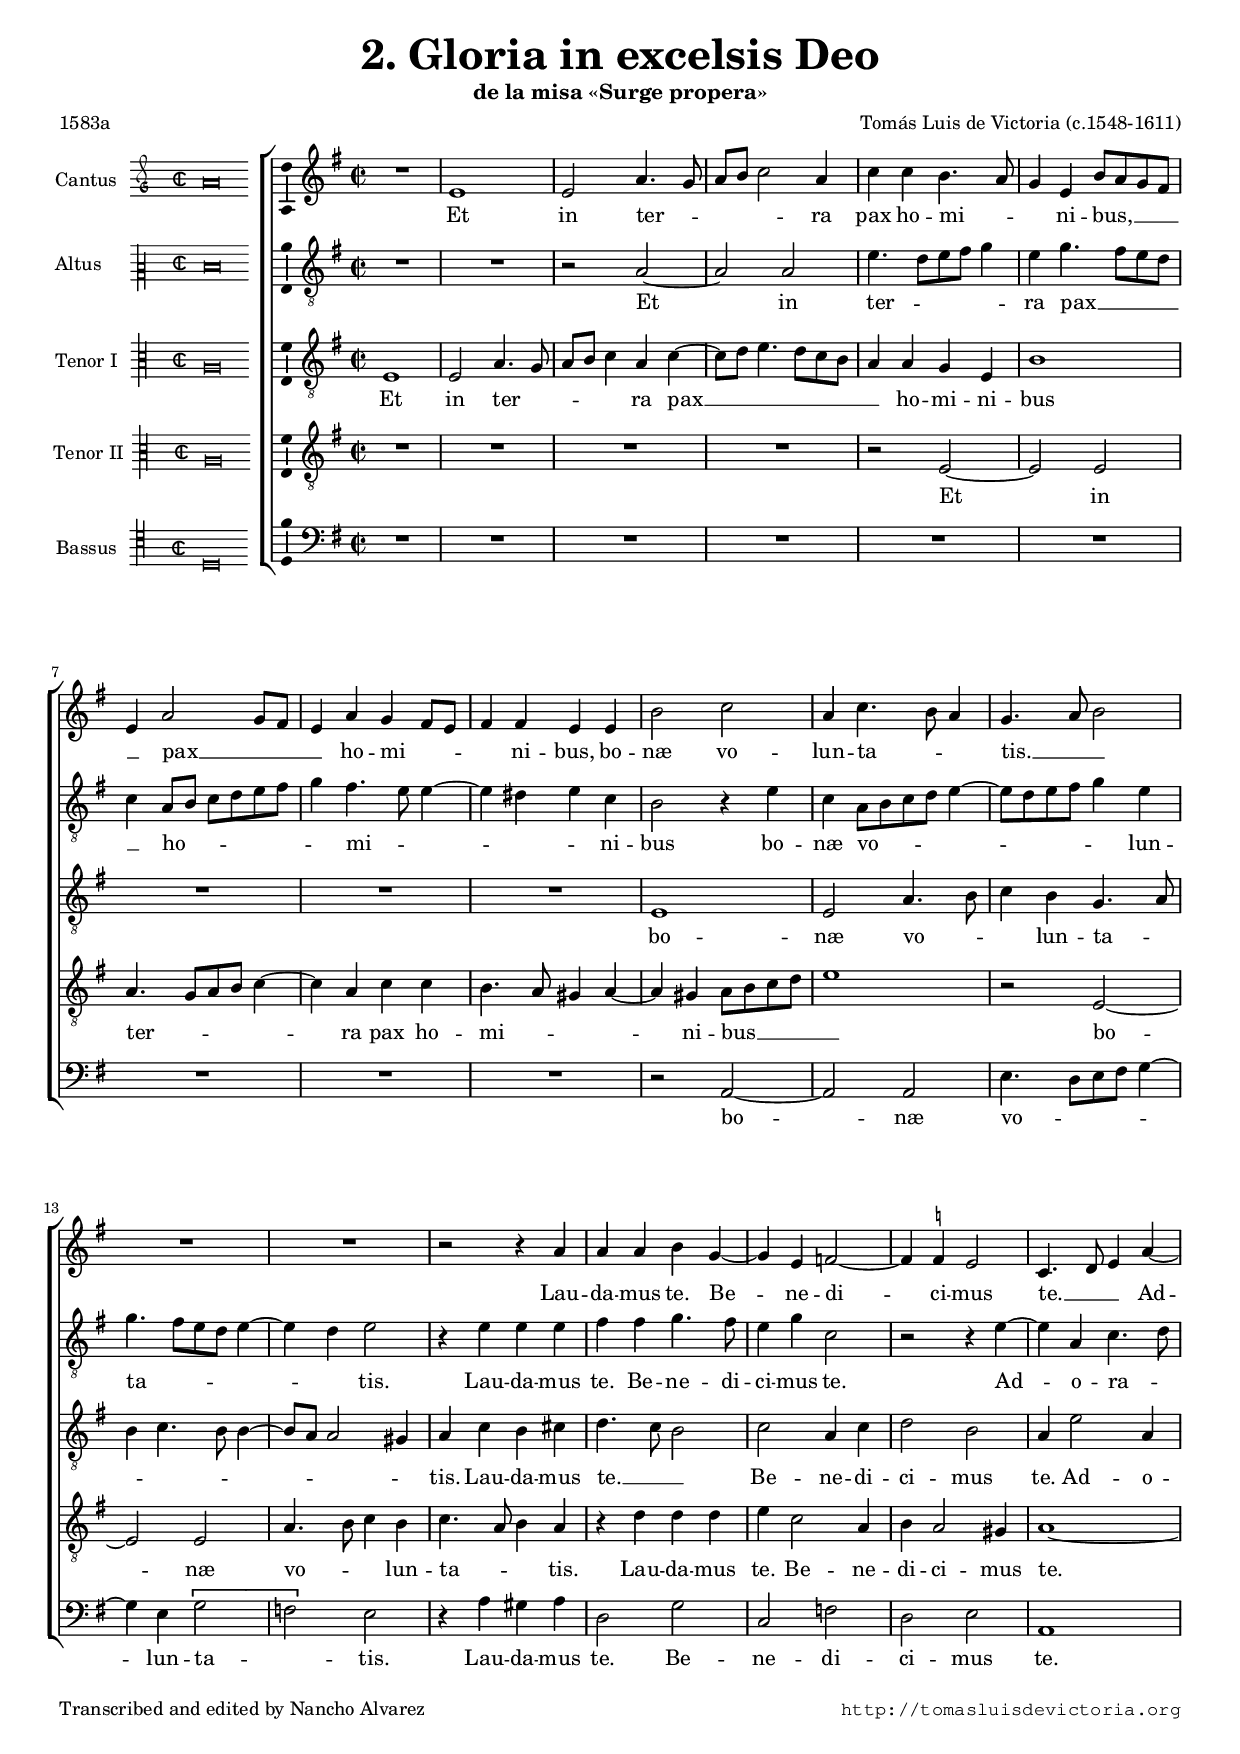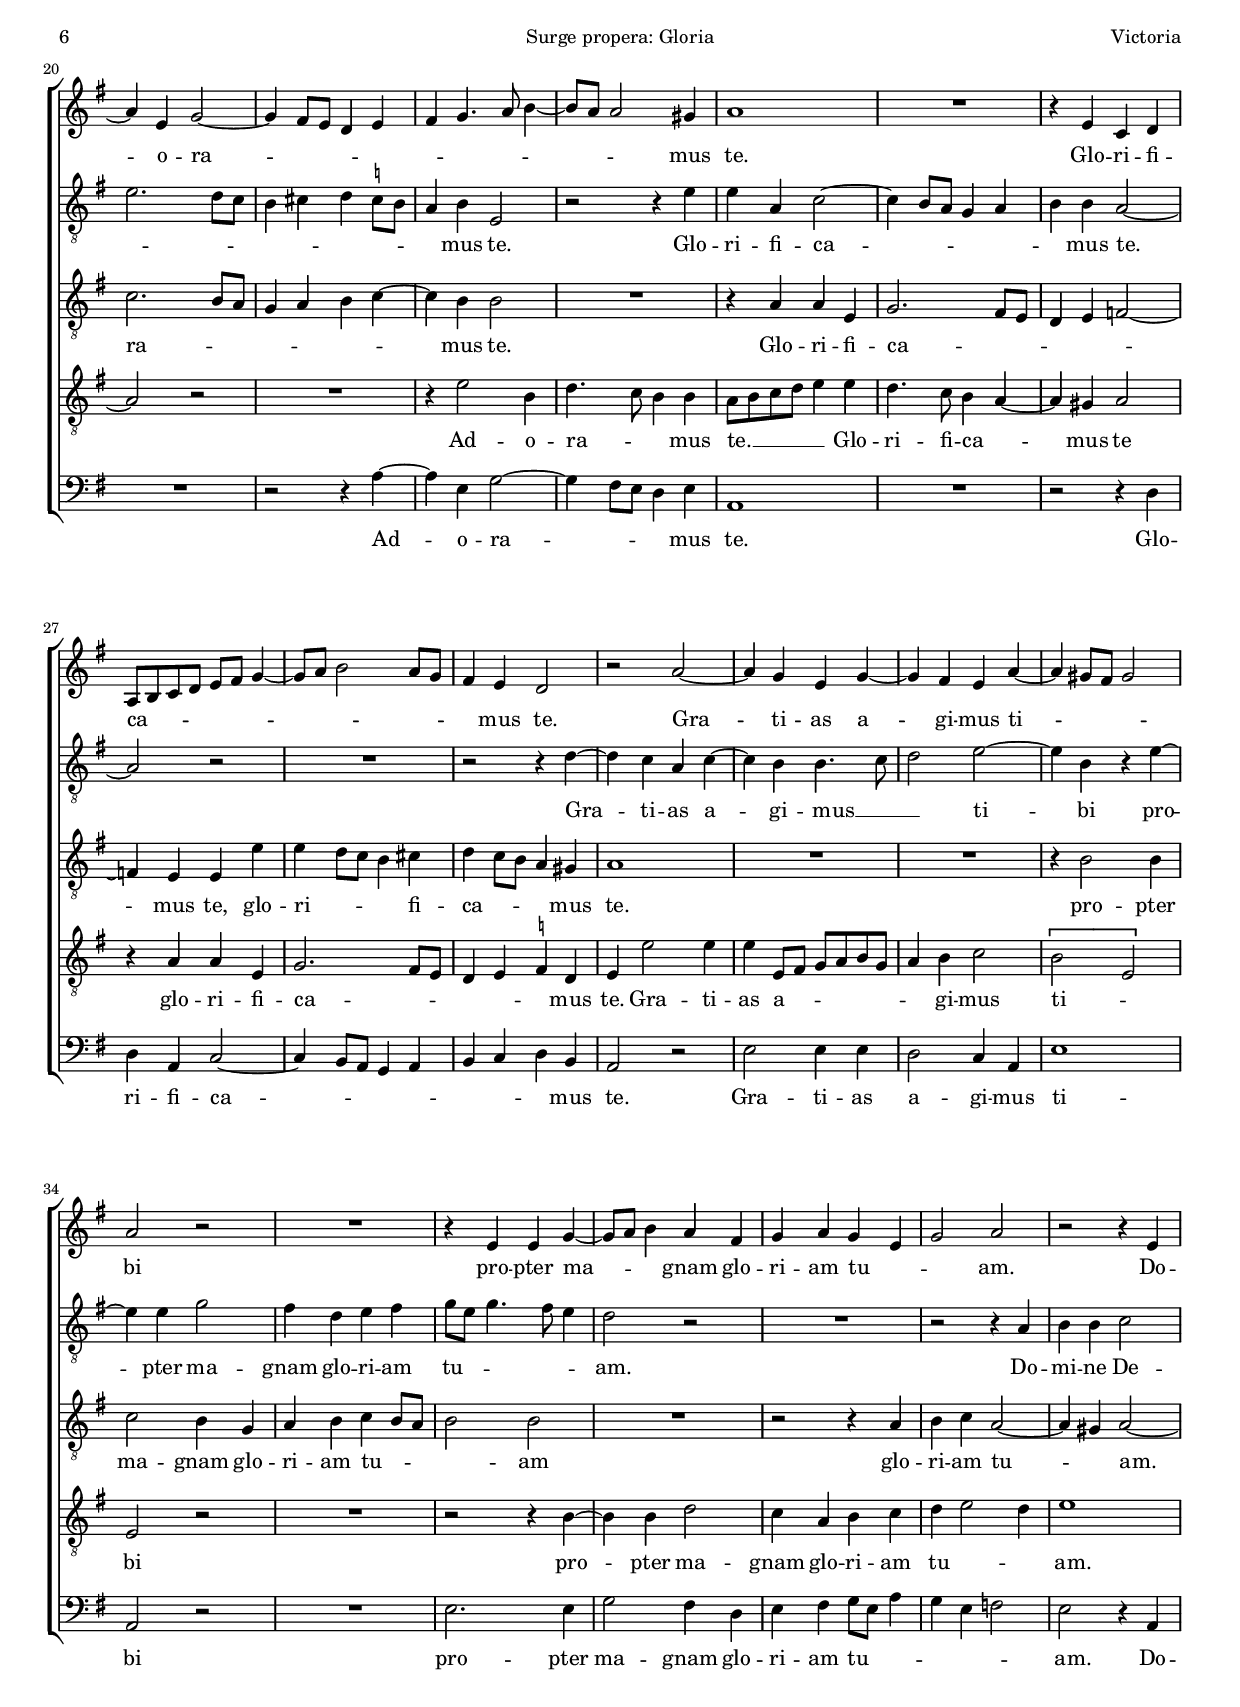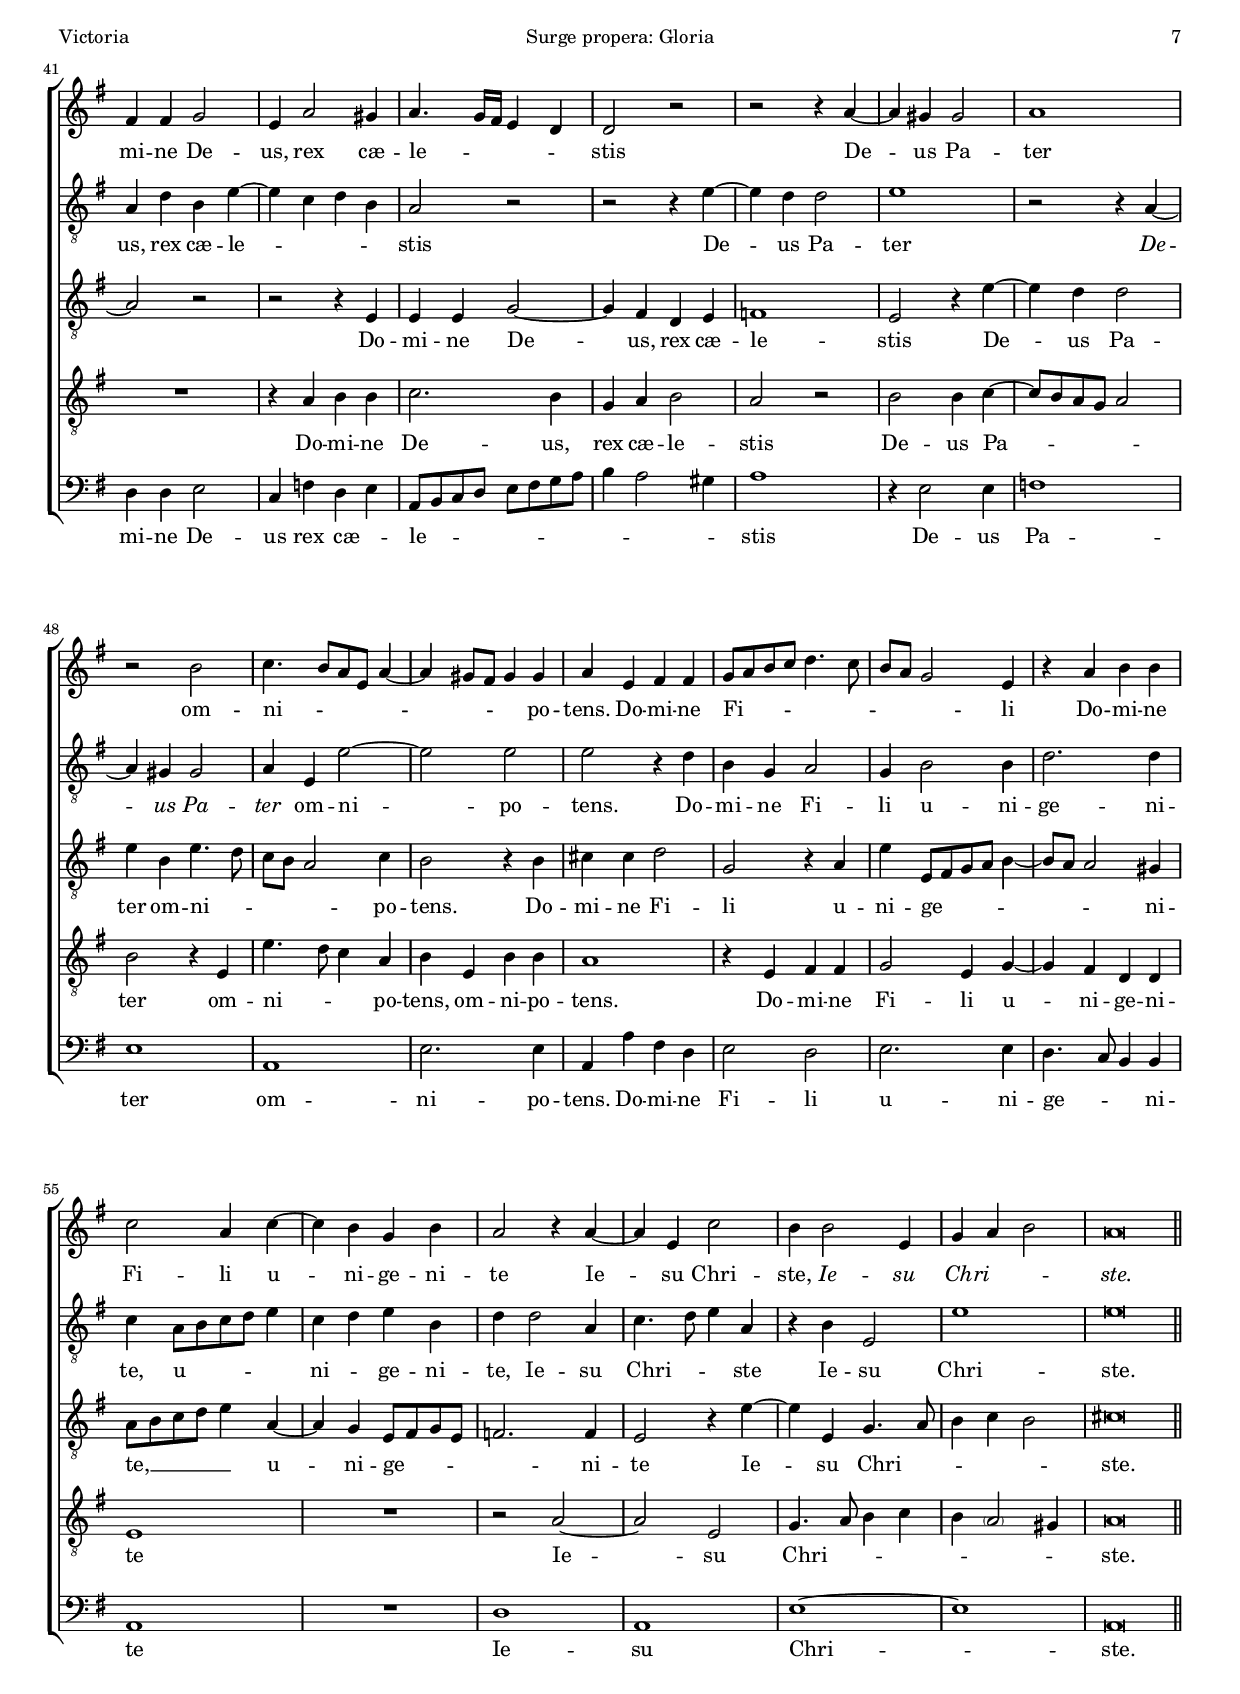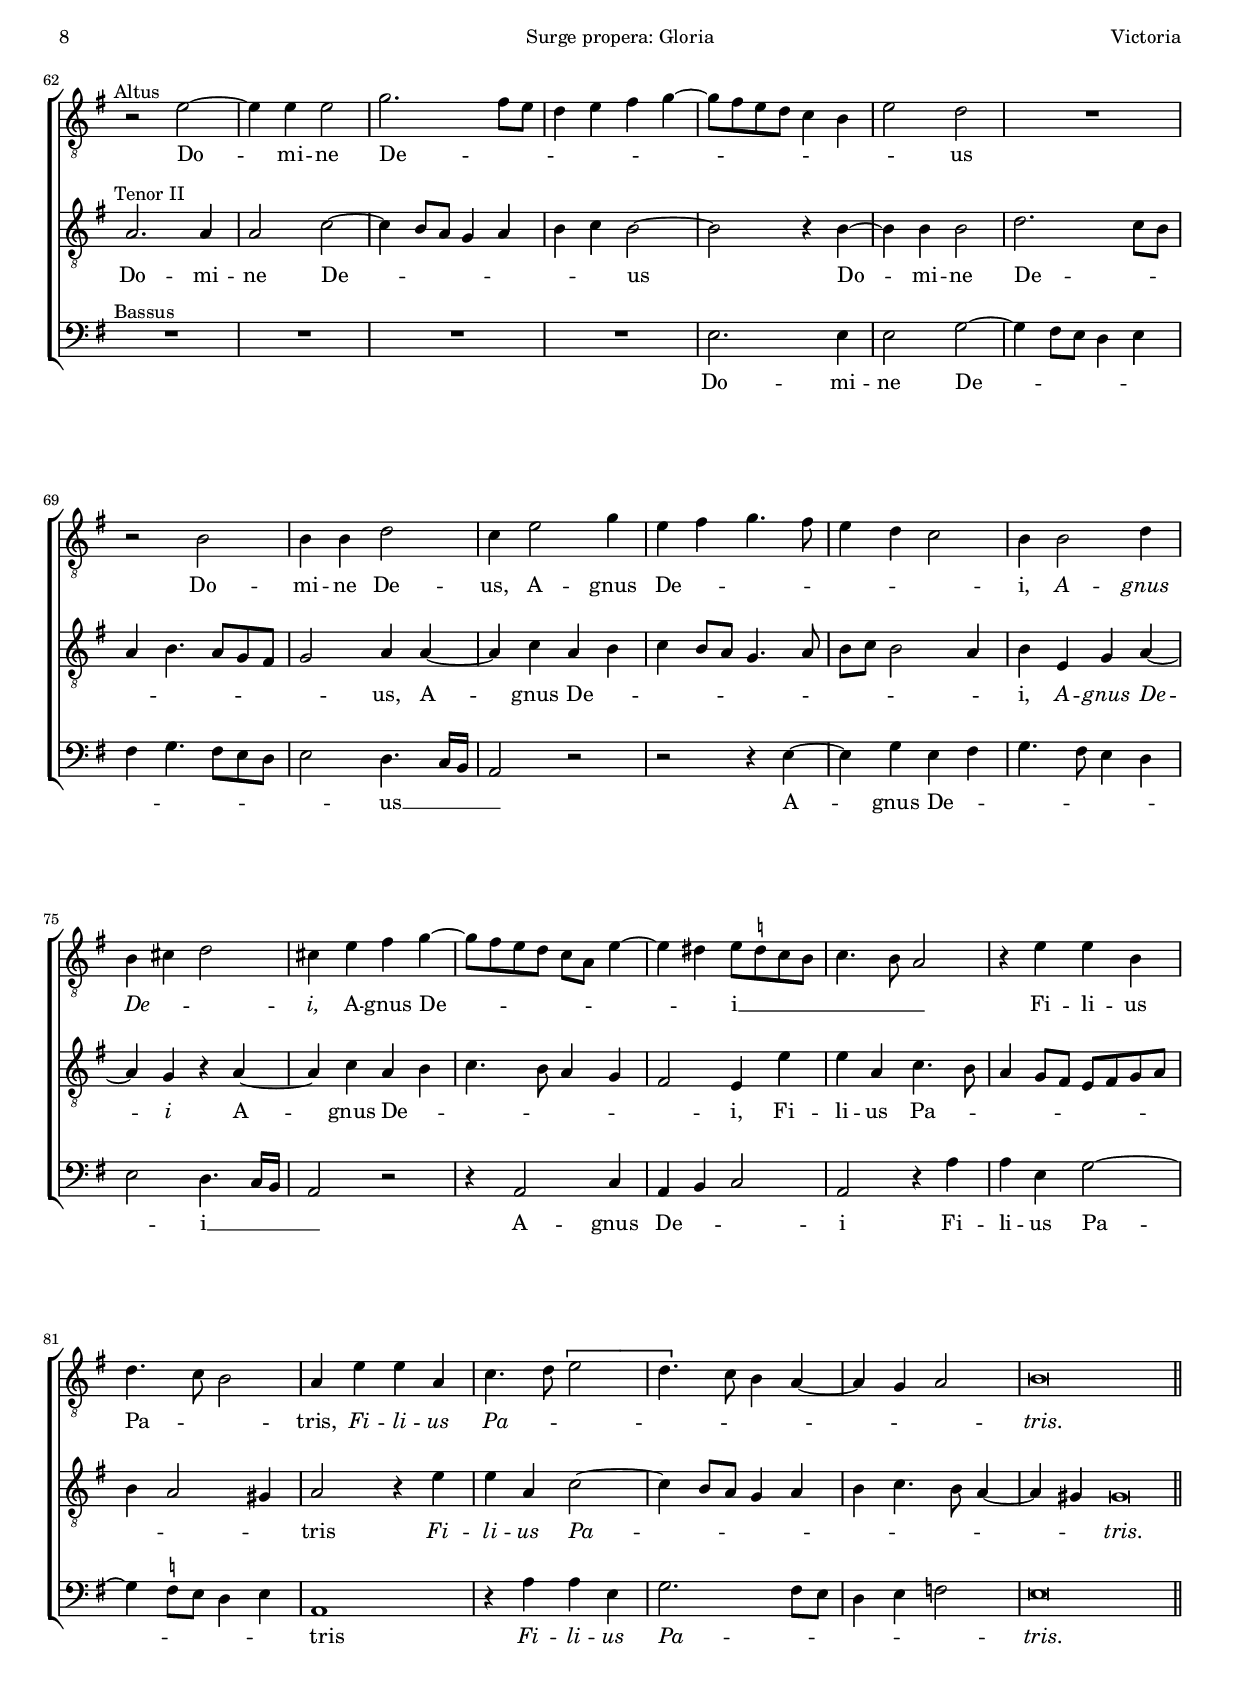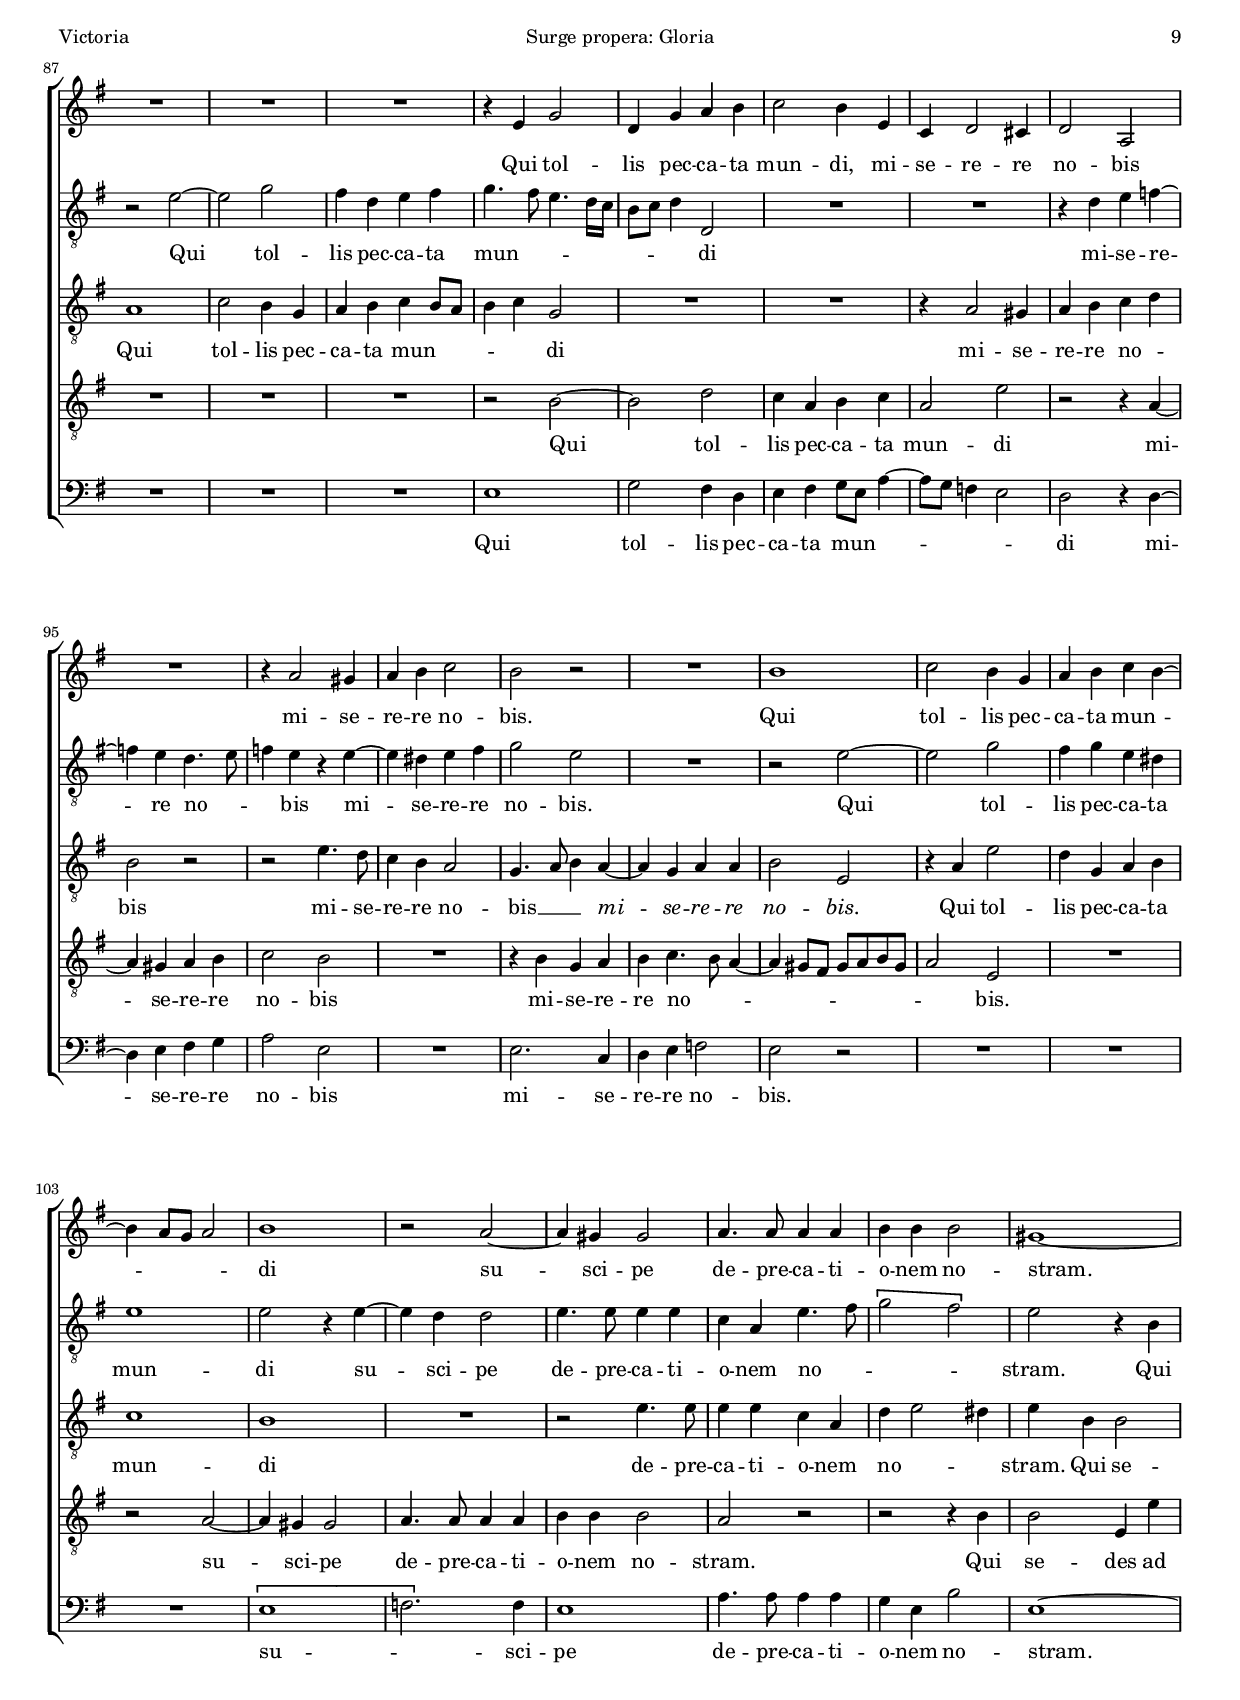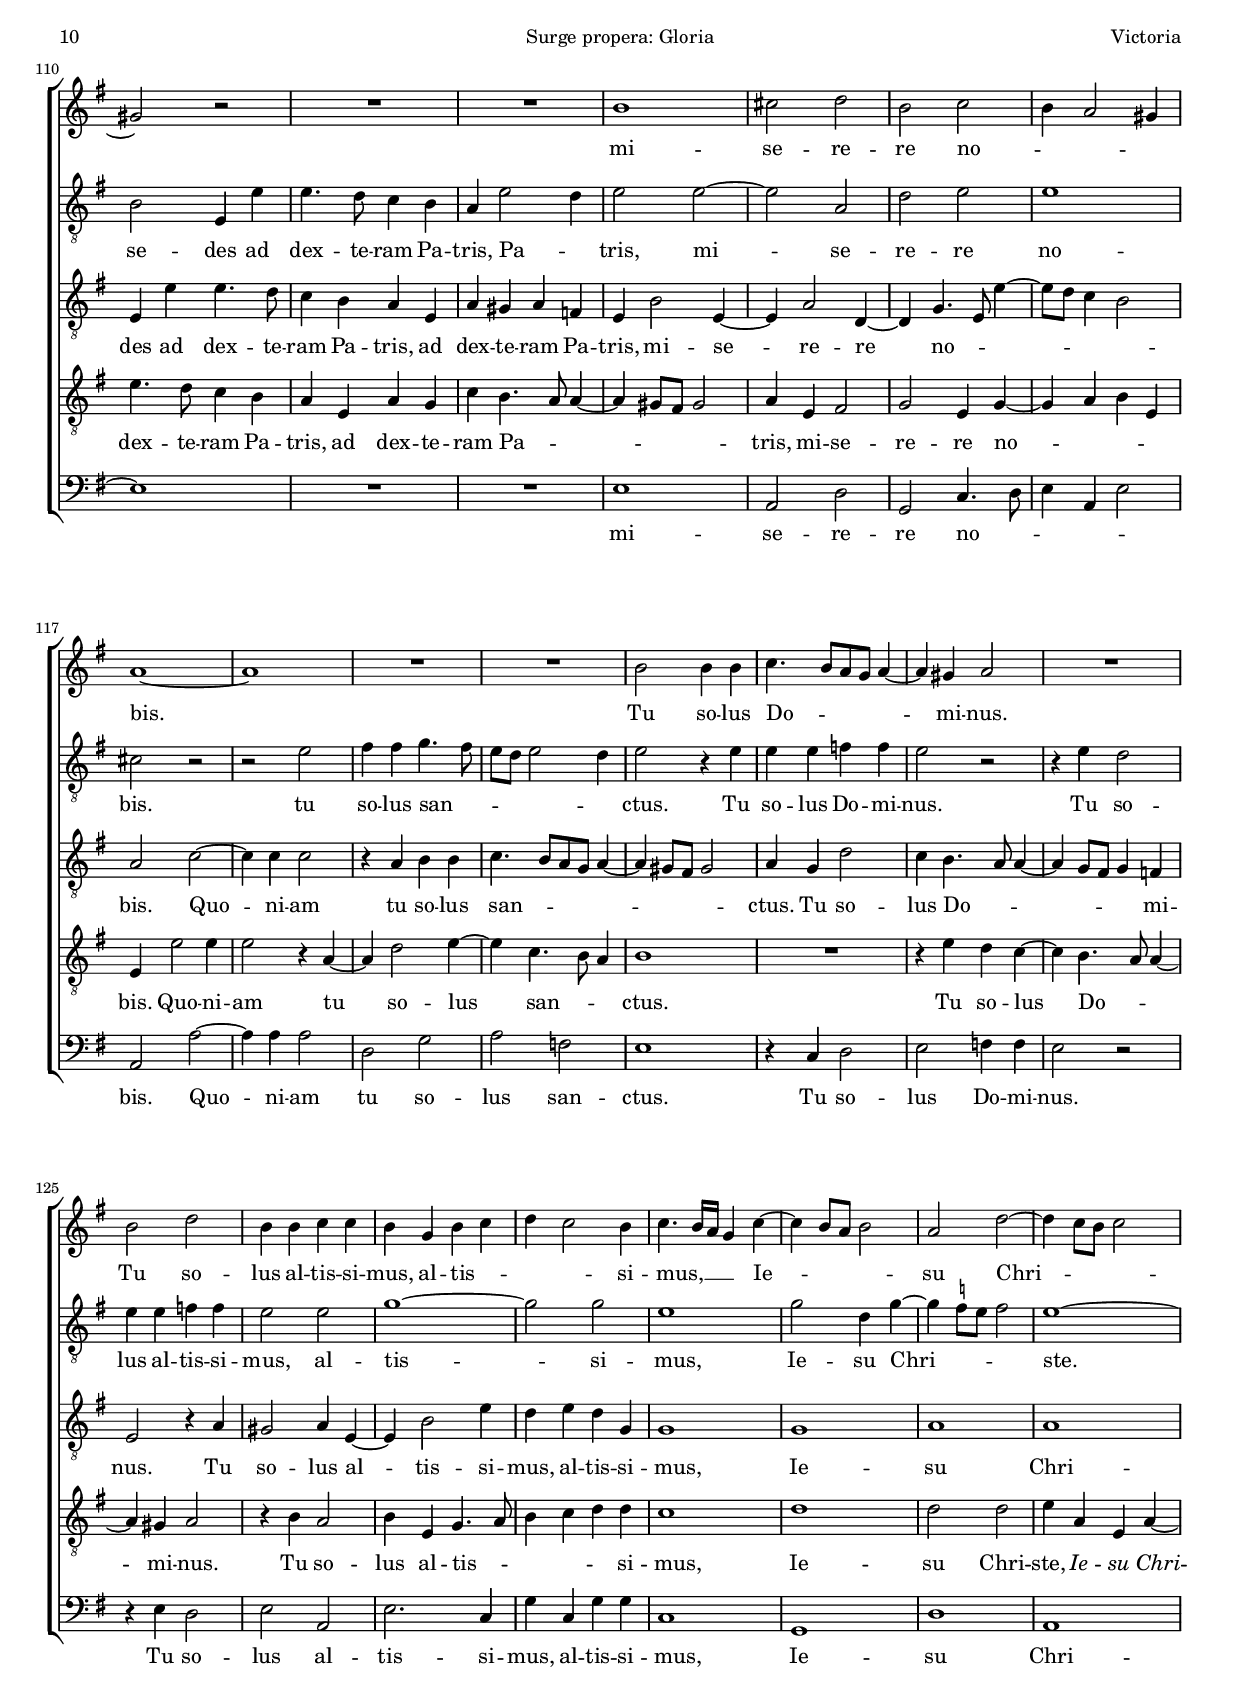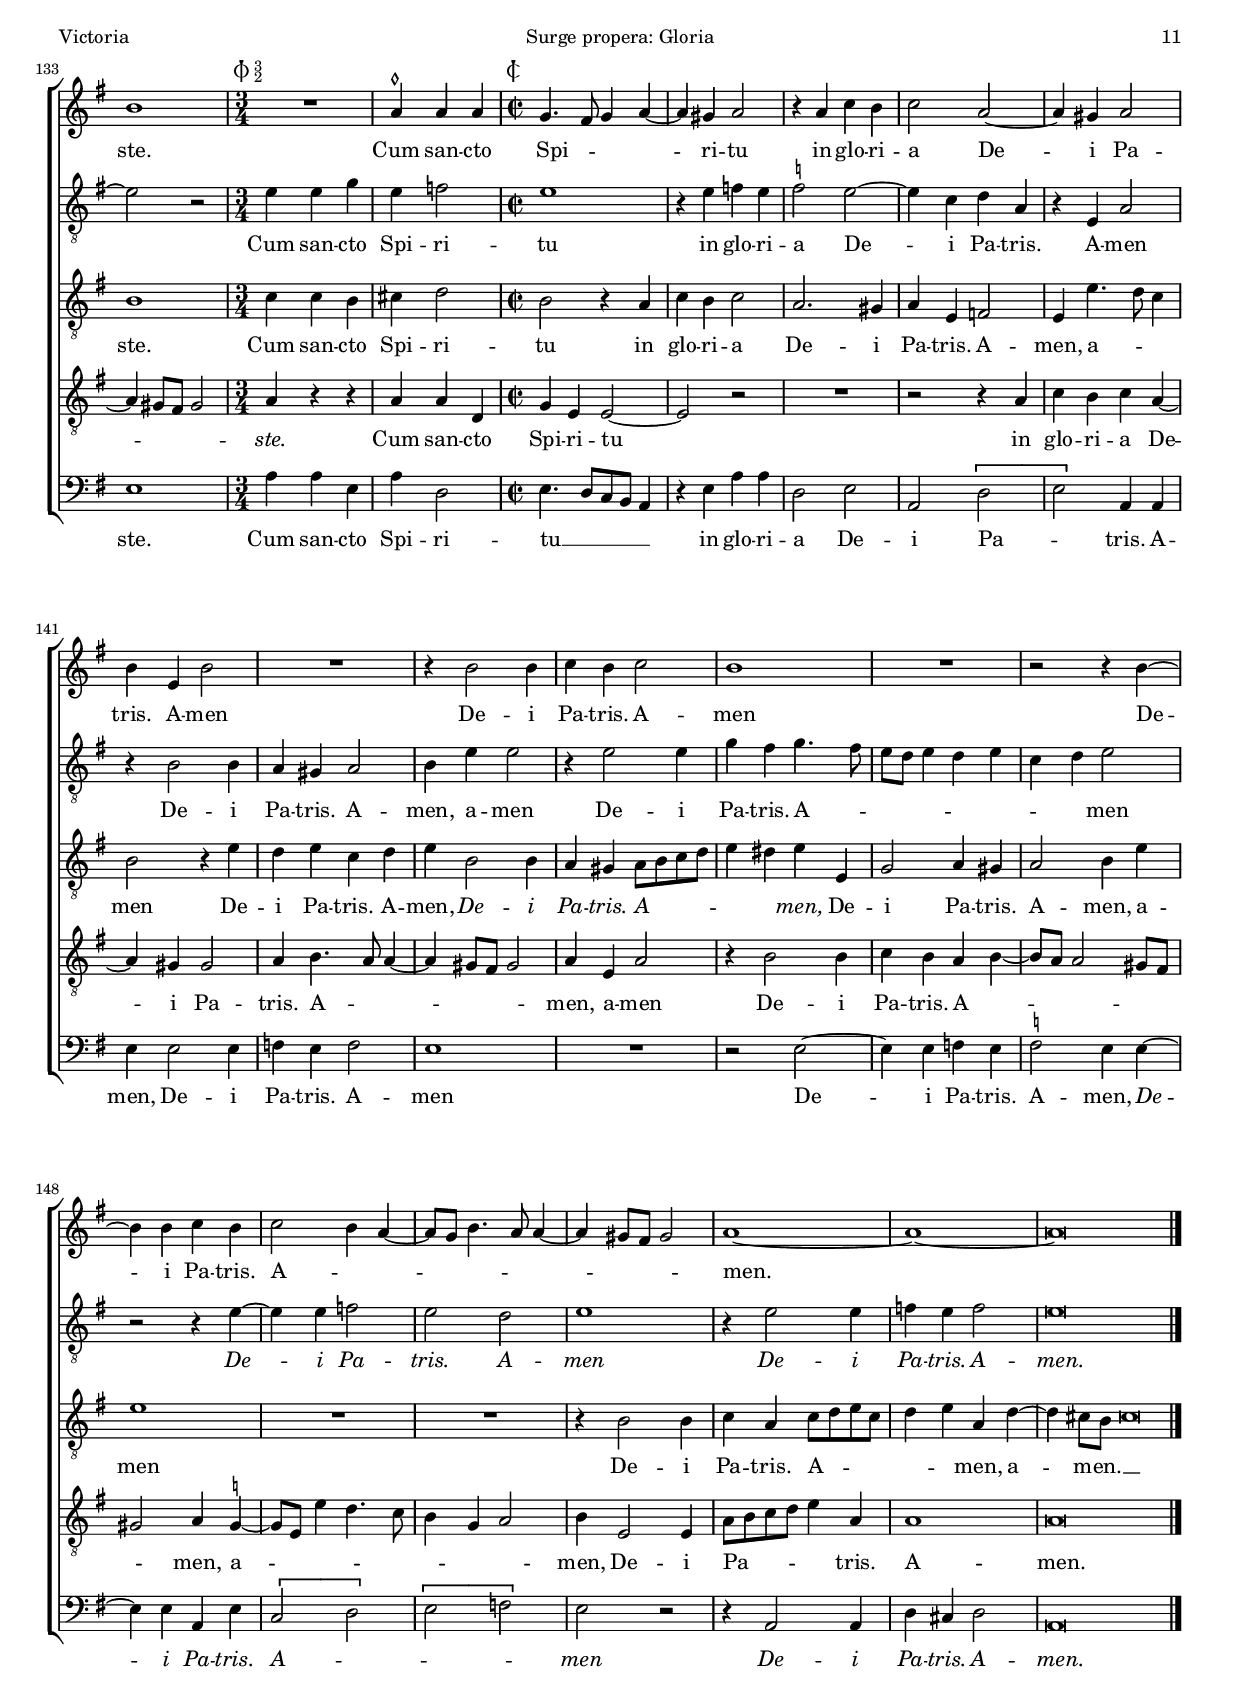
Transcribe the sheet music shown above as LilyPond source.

\version "2.24.0"

#(set-default-paper-size "a4")
#(set-global-staff-size 16.4)
#(ly:set-option 'point-and-click #f)
%mobile -s14.8 -i3.2

italicas=\override LyricText.font-shape = #'italic
rectas=\override LyricText.font-shape = #'upright
ss=\once \set suggestAccidentals = ##t
incipitwidth = 20
mt=#(define-music-function (offset) (number?) ; move lyric text
      #{ \once \override LyricText.X-offset = -$offset #})

mtempo={\tempo 4 = 100}
mtempob={\tempo 4 = 50}
mtempoc={\tempo 4 = 150}

htitle="Surge propera: Gloria"
hcomposer="Victoria"

\header {
	title=\markup{\fontsize #3 "2. Gloria in excelsis Deo"}
	subtitle="de la misa «Surge propera»"
	%subsubtitle=" "
	composer="Tomás Luis de Victoria (c.1548-1611)"
        pdfauthor=\composer
	%opus="(-)"
	poet=\markup{"1583a"}
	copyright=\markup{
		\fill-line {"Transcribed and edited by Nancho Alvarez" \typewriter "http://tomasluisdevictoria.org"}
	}
%	tagline=""
}


global={\key g \major \time 2/2 \skip 1*61 \bar "||" \break
			\skip 1*25 \bar "||" \break
			\skip 1*47
			\mtempoc
			\time 3/4 \skip 4*6
			\mtempo
			\time 2/2 \skip 1*19
			\bar "|."
}

cantus=\relative c' {
	R1*4/4
	e1
	e2 a4. g8
	a b c2 a4
%5
	c c b4. a8
	g4 e b'8 a g fis
	e4 a2 g8 fis
	e4 a g fis8 e
	fis4 fis e e
%10
	b'2 c
	a4 c4. b8 a4
	g4. a8 b2
	R1*4/4
	R1*4/4
%15
	r2 r4 a
	a a b g ~
	g e f2 ~
	f4 \ss f e2
	c4. d8 e4 a ~
%20
	a e g2 ~
	g4 fis8 e d4 e
	fis g4. a8 b4 ~
	b8 a a2 gis4
	a1
%25
	R1*4/4
	r4 e c d
	a8 b c d e fis g4 ~
	g8 a b2 a8 g
	fis4 e d2
%30
	r a' ~
	a4 g e g ~
	g fis e a ~
	a gis8 fis gis2
	a r
%35
	R1*4/4
	r4 e e g ~
	g8 a b4 a fis
	g a g e
	g2 a
%40
	r r4 e
	fis fis g2
	e4 a2 gis4
	a4. g16 fis e4 d
	d2 r
%45
	r r4 a' ~
	a gis gis2
	a1
	r2 b
	c4.  b8[ a e] a4 ~
%50
	a gis8 fis gis4 gis % repite el sostenido
	a e fis fis
	g8 a b c d4. c8
	b a g2 e4
	r a b b
%55
	c2 a4 c ~
	c b g b
	a2 r4 a ~
	a e c'2
	b4 b2 e,4
%60
	g a b2
	a\breve*1/2
	R1*4/4
	R1*4/4
	R1*4/4
%65
	R1*4/4
	R1*4/4
	R1*4/4
	R1*4/4
	R1*4/4
%70
	R1*4/4
	R1*4/4
	R1*4/4
	R1*4/4
	R1*4/4
%75
	R1*4/4
	R1*4/4
	R1*4/4
	R1*4/4
	R1*4/4
%80
	R1*4/4
	R1*4/4
	R1*4/4
	R1*4/4
	R1*4/4
%85
	R1*4/4
	R1*4/4
	R1*4/4
	R1*4/4
	R1*4/4
%90
	r4 e g2
	d4 g a b
	c2 b4 e,
	c d2 cis4
	d2 a
%95
	R1*4/4
	r4 a'2 gis4
	a b c2
	b r
	R1*4/4
%100
	b1
	c2 b4 g
	a b c b ~
	b a8 g a2
	b1
%105
	r2 a ~
	a4 gis gis2
	a4. a8 a4 a
	b b b2
	gis1 ~
%110
	gis2 r
	R1*4/4
	R1*4/4
	b1
	cis2 d
%115
	b c
	b4 a2 gis4
	a1 ~
	a
	R1*4/4
%120
	R1*4/4
	b2 b4 b
	c4.  b8[ a g] a4 ~
	a gis a2
	R1*4/4
%125
	b2 d
	b4 b c c
	b g b c
	d c2 b4
	c4. b16 a g4 c ~
%130
	c b8 a b2
	a d ~
	d4 c8 b c2
	b1
	\once \override TextScript.X-offset = #-3.7
        \once \override TextScript.padding = #1
        s4*0^\markup{\musicglyph "timesig.mensural34" \smaller \smaller \column { 3 \raise #1 2} }
        R1*3/4
	s4*0^\markup{\fontsize #4 \musicglyph "noteheads.s1mensural"}
	a4 a a
%135
	\once \override TextScript.X-offset = #-3.8
        \once \override TextScript.padding = #1
        s4*0^\markup{\raise #.5 \musicglyph "timesig.mensural22"}
        g4. fis8 g4 a ~
	a gis a2
	r4 a c b
	c2 a ~
	a4 gis a2
%140
	b4 e, b'2
	R1*4/4
	r4 b2 b4
	c b c2
	b1
%145
	R1*4/4
	r2 r4 b ~
	b b c b
	c2 b4 a ~
	a8 g b4. a8 a4 ~
%150
	a gis8 fis gis2 % repite el sostenido
	a1 ~
	a ~
	a\breve*1/2
}

altus=\relative c' {
	R1*4/4
	R1*4/4
	r2 a ~
	a a
%5
	e'4.  d8[ e fis] g4
	e g4. fis8 e d
	c4 a8 b c d e fis
	g4 fis4. e8 e4 ~
	e dis e c
%10
	b2 r4 e
	c  a8[ b c d] e4 ~
	e8 d e fis g4 e
	g4.  fis8[ e d] e4 ~
	e d e2
%15
	r4 e e e
	fis fis g4. fis8
	e4 g c,2
	r r4 e ~
	e a, c4. d8
%20
	e2. d8 c
	b4 cis d \ss c8 b
	a4 b e,2
	r r4 e'
	e a, c2 ~
%25
	c4 b8 a g4 a
	b b a2 ~
	a r
	R1*4/4
	r2 r4 d ~
%30
	d c a c ~
	c b b4. c8
	d2 e ~
	e4 b r e ~
	e e g2
%35
	fis4 d e fis
	g8 e g4. fis8 e4
	d2 r
	R1*4/4
	r2 r4 a
%40
	b b c2
	a4 d b e ~
	e c d b
	a2 r
	r r4 e' ~
%45
	e d d2
	e1
	r2 r4 a, ~
	a gis gis2
	a4 e e'2 ~
%50
	e e
	e r4 d
	b g a2
	g4 b2 b4
	d2. d4
%55
	c  a8[ b c d] e4
	c d e b
	d d2 a4
	c4. d8 e4 a,
	r b e,2
%60
	e'1
	e\breve*1/2
	\once \override Score.TextScript.X-offset = #-1.5
	s4*0^\markup{"Altus"}
	r2 e ~
	e4 e e2
	g2. fis8 e
%65
	d4 e fis g ~
	g8 fis e d c4 b
	e2 d
	R1*4/4
	r2 b
%70
	b4 b d2
	c4 e2 g4
	e fis g4. fis8
	e4 d c2
	b4 b2 d4
%75
	b cis d2
	cis4 e fis g ~
	g8 fis e d c a e'4 ~
	e dis e8 \ss d c b
	c4. b8 a2
%80
	r4 e' e b
	d4. c8 b2
	a4 e' e a,
	c4. d8 \[e2
	d4.\] c8 b4 a ~
%85
	a g a2
	b\breve*1/2
	r2 e ~
	e g
	fis4 d e fis
%90
	g4. fis8 e4. d16 c
	b8 c d4 d,2
	R1*4/4
	R1*4/4
	r4 d' e f ~
%95
	f e d4. e8
	f4 e r e ~
	e dis e fis
	g2 e
	R1*4/4
%100
	r2 e ~
	e g
	fis4 g e dis
	e1
	e2 r4 e ~
%105
	e d d2
	e4. e8 e4 e
	c a e'4. fis8
	\[g2 fis\]
	e r4 b
%110
	b2 e,4 e'
	e4. d8 c4 b
	a e'2 d4
	e2 e ~
	e a,
%115
	d e
	e1
	cis2 r
	r e
	fis4 fis g4. fis8
%120
	e d e2 d4
	e2 r4 e
	e e f f
	e2 r
	r4 e d2
%125
	e4 e f f
	e2 e
	g1 ~
	g2 g
	e1
%130
	g2 d4 g ~
	g \ss f8 e f2
	e1 ~
	e2 r
	e4 e g e f2
%135
	e1
	r4 e f e
	\ss f2 e ~
	e4 c d a
	r e a2
%140
	r4 b2 b4
	a gis a2
	b4 e e2
	r4 e2 e4
	g fis g4. fis8
%145
	e d e4 d e
	c d e2
	r r4 e ~
	e e f2
	e d
%150
	e1
	r4 e2 e4
	f e f2
	e\breve*1/2
}

tenor=\relative c {
	e1
	e2 a4. g8
	a b c4 a c ~
	c8 d e4. d8 c b
%5
	a4 a g e
	b'1
	R1*4/4
	R1*4/4
	R1*4/4
%10
	e,1
	e2 a4. b8
	c4 b g4. a8
	b4 c4. b8 b4 ~
	b8 a a2 gis4
%15
	a c b cis
	d4. c8 b2
	c a4 c
	d2 b
	a4 e'2 a,4
%20
	c2. b8 a
	g4 a b c ~
	c b b2
	R1*4/4
	r4 a a e
%25
	g2. fis8 e
	d4 e f2 ~
	f4 e e e'
	e d8 c b4 cis
	d c8 b a4 gis
%30
	a1
	R1*4/4
	R1*4/4
	r4 b2 b4
	c2 b4 g
%35
	a b c b8 a
	b2 b
	R1*4/4
	r2 r4 a
	b c a2 ~
%40
	a4 gis a2 ~
	a r
	r r4 e
	e e g2 ~
	g4 fis d e
%45
	f1
	e2 r4 e' ~
	e d d2
	e4 b e4. d8
	c b a2 c4
%50
	b2 r4 b
	cis cis d2
	g, r4 a
	e'  e,8[ fis g a] b4 ~
	b8 a a2 gis4
%55
	a8 b c d e4 a, ~
	a g e8 fis g e
	f2. f4
	e2 r4 e' ~
	e e, g4. a8
%60
	b4 c b2
	cis\breve*1/2
	R1*4/4
	R1*4/4
	R1*4/4
%65
	R1*4/4
	R1*4/4
	R1*4/4
	R1*4/4
	R1*4/4
%70
	R1*4/4
	R1*4/4
	R1*4/4
	R1*4/4
	R1*4/4
%75
	R1*4/4
	R1*4/4
	R1*4/4
	R1*4/4
	R1*4/4
%80
	R1*4/4
	R1*4/4
	R1*4/4
	R1*4/4
	R1*4/4
%85
	R1*4/4
	R1*4/4
	a1
	c2 b4 g
	a b c b8 a
%90
	b4 c g2
	R1*4/4
	R1*4/4
	r4 a2 gis4
	a b c d
%95
	b2 r
	r e4. d8
	c4 b a2
	g4. a8 b4 a ~
	a g a a
%100
	b2 e,
	r4 a e'2
	d4 g, a b
	c1
	b
%105
	R1*4/4
	r2 e4. e8
	e4 e c a
	d e2 dis4
	e b b2
%110
	e,4 e' e4. d8
	c4 b a e
	a gis a f
	e b'2 e,4 ~
	e a2 d,4 ~
%115
	d g4. e8 e'4 ~
	e8 d c4 b2
	a c ~
	c4 c c2
	r4 a b b
%120
	c4.  b8[ a g] a4 ~
	a gis8 fis gis2 % repite sostenido
	a4 g d'2
	c4 b4. a8 a4 ~
	a g8 fis g4 f
%125
	e2 r4 a
	gis2 a4 e ~
	e b'2 e4
	d e d g,
	g1
%130
	g
	a
	a
	b
	c4 c b cis d2
%135
	b r4 a
	c b c2
	a2. gis4
	a e f2
	e4 e'4. d8 c4
%140
	b2 r4 e
	d e c d
	e b2 b4
	a gis a8 b c d
	e4 dis e e,
%145
	g2 a4 gis
	a2 b4 e
	e1
	R1*4/4
	R1*4/4
%150
	r4 b2 b4
	c a c8 d e c
	d4 e a, d ~
	d cis8 b \mtempob cis\breve*1/4 % repite el sostenido
}

tenordos=\relative c {
	R1*4/4
	R1*4/4
	R1*4/4
	R1*4/4
%5
	r2 e ~
	e e
	a4.  g8[ a b] c4 ~
	c a c c
	b4. a8 gis4 a ~
%10
	a gis a8 b c d
	e1
	r2 e, ~
	e e
	a4. b8 c4 b
%15
	c4. a8 b4 a
	r d d d
	e c2 a4
	b a2 gis4
	a1 ~
%20
	a2 r
	R1*4/4
	r4 e'2 b4
	d4. c8 b4 b
	a8 b c d e4 e
%25
	d4. c8 b4 a ~
	a gis a2
	r4 a a e
	g2. fis8 e
	d4 e \ss f d
%30
	e e'2 e4
	e e,8 fis g a b g
	a4 b c2
	\[b e,\]
	e r
%35
	R1*4/4
	r2 r4 b' ~
	b b d2
	c4 a b c
	d e2 d4
%40
	e1
	R1*4/4
	r4 a, b b
	c2. b4
	g a b2
%45
	a r
	b b4 c ~
	c8 b a g a2
	b r4 e,
	e'4. d8 c4 a
%50
	b e, b' b
	a1
	r4 e fis fis
	g2 e4 g ~
	g fis d d
%55
	e1
	R1*4/4
	r2 a ~
	a e
	g4. a8 b4 c
%60
	b \parenthesize a2 gis4 % pone b fis2 gis4 errata
	a\breve*1/2
	s4*0^\markup{"Tenor II"}
	a2. a4
	a2 c ~
	c4 b8 a g4 a
%65
	b c b2 ~
	b r4 b ~
	b b b2
	d2. c8 b
	a4 b4. a8 g fis
%70
	g2 a4 a ~
	a c a b
	c b8 a g4. a8
	b c b2 a4
	b e, g a ~
%75
	a g r a ~
	a c a b
	c4. b8 a4 g
	fis2 e4 e'
	e a, c4. b8
%80
	a4 g8 fis e fis g a
	b4 a2 gis4
	a2 r4 e'
	e a, c2 ~
	c4 b8 a g4 a
%85
	b c4. b8 a4 ~
	a gis \mtempob gis\breve*1/4 \mtempo
	R1*4/4
	R1*4/4
	R1*4/4
%90
	r2 b ~
	b d
	c4 a b c
	a2 e'
	r r4 a, ~
%95
	a gis a b
	c2 b
	R1*4/4
	r4 b g a
	b c4. b8 a4 ~
%100
	a gis8 fis gis a b gis
	a2 e
	R1*4/4
	r2 a ~
	a4 gis gis2
%105
	a4. a8 a4 a
	b b b2
	a r
	r r4 b
	b2 e,4 e'
%110
	e4. d8 c4 b
	a e a g
	c b4. a8 a4 ~
	a gis8 fis gis2 % repite sostenido
	a4 e fis2
%115
	g e4 g ~
	g a b e,
	e e'2 e4
	e2 r4 a, ~
	a d2 e4 ~
%120
	e c4. b8 a4
	b1
	R1*4/4
	r4 e d c ~
	c b4. a8 a4 ~
%125
	a gis a2
	r4 b a2
	b4 e, g4. a8
	b4 c d d
	c1
%130
	d
	d2 d
	e4 a, e a ~
	a gis8 fis gis2 % repite el sostenido
	a4 r r a a d,
%135
	g e e2 ~
	e r
	R1*4/4
	r2 r4 a
	c b c a ~
%140
	a gis gis2
	a4 b4. a8 a4 ~
	a gis8 fis gis2 % repite el sostenido
	a4 e a2
	r4 b2 b4
%145
	c b a b ~
	b8 a a2 gis8 fis
	gis2 a4 \ss g ~
	g8 e e'4 d4. c8
	b4 g a2
%150
	b4 e,2 e4
	a8 b c d e4 a,
	a1
	a\breve*1/2
}

bassus=\relative c {
	R1*4/4
	R1*4/4
	R1*4/4
	R1*4/4
%5
	R1*4/4
	R1*4/4
	R1*4/4
	R1*4/4
	R1*4/4
%10
	r2 a ~
	a a
	e'4.  d8[ e fis] g4 ~
	g e \[g2
	f\] e
%15
	r4 a gis a
	d,2 g
	c, f
	d e
	a,1
%20
	R1*4/4
	r2 r4 a' ~
	a e g2 ~
	g4 fis8 e d4 e
	a,1
%25
	R1*4/4
	r2 r4 d
	d a c2 ~
	c4 b8 a g4 a
	b c d b
%30
	a2 r
	e' e4 e
	d2 c4 a
	e'1
	a,2 r
%35
	R1*4/4
	e'2. e4
	g2 fis4 d
	e fis g8 e a4
	g e f2
%40
	e r4 a,
	d d e2
	c4 f d e
	a,8 b c d e fis g a
	b4 a2 gis4
%45
	a1
	r4 e2 e4
	f1
	e
	a,
%50
	e'2. e4
	a, a' fis d
	e2 d
	e2. e4
	d4. c8 b4 b
%55
	a1
	R1*4/4
	d1
	a
	e' ~
%60
	e
	a,\breve*1/2
	s4*0^\markup{"Bassus"}
	R1*4/4
	R1*4/4
	R1*4/4
%65
	R1*4/4
	e'2. e4
	e2 g ~
	g4 fis8 e d4 e
	fis g4. fis8 e d
%70
	e2 d4. c16 b
	a2 r
	r r4 e' ~
	e g e fis
	g4. fis8 e4 d
%75
	e2 d4. c16 b
	a2 r
	r4 a2 c4
	a b c2
	a r4 a'
%80
	a e g2 ~
	g4 \ss f8 e d4 e
	a,1
	r4 a' a e
	g2. fis8 e
%85
	d4 e f2
	e\breve*1/2
	R1*4/4
	R1*4/4
	R1*4/4
%90
	e1
	g2 fis4 d
	e fis g8 e a4 ~
	a8 g f4 e2
	d r4 d ~
%95
	d e fis g
	a2 e
	R1*4/4
	e2. c4
	d e f2
%100
	e r
	R1*4/4
	R1*4/4
	R1*4/4
	\[e1
%105
	f2.\] f4
	e1
	a4. a8 a4 a
	g e b'2
	e,1 ~
%110
	e
	R1*4/4
	R1*4/4
	e1
	a,2 d
%115
	g, c4. d8
	e4 a, e'2
	a, a' ~
	a4 a a2
	d, g
%120
	a f
	e1
	r4 c d2
	e f4 f
	e2 r
%125
	r4 e d2
	e a,
	e'2. c4
	g' c, g' g
	c,1
%130
	g
	d'
	a
	e'
	a4 a e a d,2
%135
	e4.  d8[ c b] a4
	r e' a a
	d,2 e
	a, \[d
	e\] a,4 a
%140
	e' e2 e4
	f e f2
	e1
	R1*4/4
	r2 e ~
%145
	e4 e f e
	\ss f2 e4 e ~
	e e a, e'
	\[c2 d\]
	\[e f\]
%150
	e r
	r4 a,2 a4
	d cis d2
	a\breve*1/2
}

textocantus=\lyricmode{
Et in ter -- _ _ _ _ ra pax ho -- mi -- _ _ ni -- \mt #.2 bus, __ _ _ _ _ 
pax __ _ _ _ ho -- \mt #.2 mi -- _ _ _ ni -- bus,
bo -- næ vo -- lun -- ta -- _ _ tis. __ _ _ 
Lau -- da -- mus te.
Be -- _ ne -- di -- _ ci -- mus te. __ _ _ 
\mt #.5 Ad -- _ o -- ra -- _ _ _ _ _ _ _ _ _ _ _ _ mus \mt #.3 te.
Glo -- ri -- fi -- ca -- _ _ _ _ _ _ _ _ _ _ _ _ mus \mt #.3 te.
Gra -- _ ti -- as a -- _ gi -- mus ti -- _ _ _ _ bi
pro -- pter ma -- _ _ _ gnam glo -- ri -- am tu -- _ _ am.
Do -- mi -- ne De -- us,
rex cæ -- le -- _ _ _ _ stis
De -- _ us Pa -- ter om -- ni -- _ _ _ _ _ _ _ _ po -- tens.
Do -- mi -- ne Fi -- _ _ _ _ _ _ _ _ li
Do -- mi -- ne Fi -- li u -- _ ni -- ge -- ni -- te 
Ie -- _ su Chri -- ste,
\italicas
Ie -- su \mt #.8 Chri -- _ _ \mt #.6 ste.
\rectas
Qui tol -- lis pec -- ca -- ta mun -- di,
mi -- se -- re -- re no -- bis
mi -- se -- re -- re no -- bis.
Qui tol -- lis pec -- ca -- ta \mt #1.5 mun -- _ _ _ _ _ di
su -- _ sci -- pe de -- pre -- ca -- ti -- o -- nem no -- stram. _
mi -- se -- re --  re no -- _ _ _ bis. _
Tu so -- lus Do -- _ _ _ _ _ mi -- nus.
Tu so -- lus al -- tis -- si -- mus,
al -- \mt #.2 tis -- _ _ _ si -- \mt #.3 mus, __ _ _ _ 
Ie -- _ _ _ _ su Chri -- _ _ _ _ ste.
Cum san -- cto \mt #.4 Spi -- _ _ _ _ ri -- tu
in glo -- ri -- a De -- _ i Pa -- tris.
A -- men
De -- i Pa -- tris. 
A -- men
De -- _ i Pa -- tris.
A -- _ _ _ _ _ _ _ _ _ _ _ men. _ _ 
}

textoaltus=\lyricmode{
Et _ in \mt #.2 ter -- _ _ _ _ ra pax __ _ _ _ _ ho -- _ _ _ _ _ _ mi -- _ _ _ _ _ ni -- bus
bo -- næ vo -- _ _ _ _ _ _ _ _ _ lun -- ta -- _ _ _ _ _ _ \mt #.7 tis.
Lau -- da -- mus te.
Be -- ne -- di -- ci -- mus \mt #.4 te.
Ad -- _ o -- ra -- _ _ _ _ _ _ _ _ _ _ mus \mt #.3 te.
Glo -- ri -- fi -- ca -- _ _ _ _ _ _ mus te. _
Gra -- _ ti -- as a -- _ gi -- \mt #.3 mus __ _ _ 
ti -- _ bi
\mt #1 pro -- _ pter ma -- gnam glo -- ri -- am \mt #.4 tu -- _ _ _ _ \mt #1 am.
Do -- mi -- ne De -- us,
rex cæ -- le -- _ _ _ _ stis
De -- _ us Pa -- ter
\italicas
\mt #.6 De -- _ us Pa -- ter % no pone nada, tampoco ij
\rectas
om -- ni -- _ po -- \mt #1.3 tens.
Do -- mi -- ne Fi -- li u -- ni -- ge -- ni -- te,
u -- _ _ _ _ \mt #.3 ni -- _ ge -- ni -- te,
Ie -- su \mt #.9 Chri -- _ _ ste
Ie -- su Chri -- \mt #.6 ste.
Do -- _ mi -- ne De -- _ _ _ _ _ _ _ _ _ _ _ _ _ us
Do -- mi -- ne De -- us,
A -- gnus \mt #.3 De -- _ _ _ _ _ _ i,
\italicas
A -- gnus \mt #.2 De -- _ _ i,
\rectas
A -- gnus De -- _ _ _ _ _ _ _ _ _ i __ _ _ _ _ _ _ 
Fi -- li -- us \mt #.2 Pa -- _ _ tris, 
\italicas
Fi -- li -- us \mt #.2 Pa -- _ _ _ _ _ _ _ _ _ \mt #.7 tris.
\rectas
Qui _ tol -- lis pec -- ca -- ta \mt #1.2 mun -- _ _ _ _ _ _ _ di
mi -- se -- re -- _ re no -- _ _ bis
mi -- _ se -- re -- re no -- bis.
Qui _ tol -- lis pec -- ca -- ta mun -- di
su -- _ sci -- pe de -- pre -- ca -- ti -- o -- nem no -- _ _ _ stram.
Qui se -- des ad dex -- te -- ram Pa -- tris,
Pa -- _ tris,
mi -- _ se -- re -- re no -- bis.
tu so -- lus san -- _ _ _ _ _ \mt #1.5 ctus.
Tu so -- lus Do -- mi -- nus.
Tu so -- lus al -- tis -- si -- mus,
al -- tis -- _ si -- \mt #.5 mus,
Ie -- su Chri -- _ _ _ _ ste. _
Cum san -- cto Spi -- ri -- tu
in glo -- ri -- a De -- _ i Pa -- tris.
A -- men
De -- i Pa -- tris.
A -- men,
a -- men
De -- i Pa -- tris. 
A -- _ _ _ _ _ _ _ _ men
\italicas
\mt #.5 De -- _ i Pa -- tris. 
A -- men
De -- i Pa -- tris. 
A -- \mt #1.2 men.
}

textotenor=\lyricmode{
Et in \mt #.2 ter -- _ _ _ _ ra \mt #.1 pax __ _ _ _ _ _ _ _ ho -- mi -- ni -- bus
bo -- næ vo -- _ _ lun -- ta -- _ _ _ _ _ _ _ _ _ tis.
Lau -- da -- mus te. __ _ _ 
Be -- ne -- di -- ci -- mus te.
Ad -- o -- ra -- _ _ _ _ _ _ _ mus \mt #.3 te.
Glo -- ri -- fi -- ca -- _ _ _ _ _ _ mus te,
glo -- ri -- _ _ _ fi -- \mt #.2 ca -- _ _ _ mus \mt #.3 te.
pro -- pter ma -- gnam glo -- ri -- am tu -- _ _ _ am
glo -- ri -- am tu -- _ _ am. _
Do -- mi -- ne De -- _ us,
rex cæ -- le -- stis
De -- _ us Pa -- ter om -- ni -- _ _ _ _ po -- \mt #1.2 tens.
Do -- mi -- ne Fi -- li 
u -- ni -- ge -- _ _ _ _ _ _ _ ni -- \mt #.2 te, __ _ _ _ _ 
u -- _ ni -- ge -- _ _ _ _ ni -- te
Ie -- _ su \mt #.8 Chri -- _ _ _ _ \mt #.6 ste.
Qui tol -- lis pec -- ca -- ta \mt #.9 mun -- _ _ _ _ di
mi -- se -- re -- re \mt #.2 no -- _ bis
mi -- se -- re -- re no -- \mt #.2 bis __ _ _ 
\italicas
mi -- _ se -- re -- re no -- bis.
\rectas
Qui tol -- lis pec -- ca -- ta mun -- di
de -- pre -- ca -- ti -- o -- nem \mt #.2 no -- _ _ stram.
Qui se -- des ad dex -- te -- ram Pa -- tris,
ad dex -- te -- ram Pa -- tris,
mi -- se -- _ re -- re _ \mt #.2 no -- _ _ _ _ _ _ bis.
Quo -- _ ni -- am
tu so -- lus \mt #.3 san -- _ _ _ _ _ _ _ _ ctus.
Tu so -- lus Do -- _ _ _ _ _ _ mi -- nus.
Tu so -- lus al -- _ tis -- si -- mus,
al -- tis -- si -- \mt #.5 mus,
Ie -- su Chri -- ste.
Cum san -- cto Spi -- ri -- tu in glo -- ri -- a De -- i Pa -- tris.
A -- men,
a -- _ _ men
De -- i Pa -- tris.
A -- men,
\italicas
De -- i Pa -- tris. 
A -- _ _ _ _ _ men,
\rectas
De -- i Pa -- tris.
A -- men,
a -- men
De -- i Pa -- tris.
A -- _ _ _ _ _ men,
a -- _ \mt #.6 men. __ _ _ 
}

textotenordos=\lyricmode{
Et _ in ter -- _ _ _ _ _ ra pax ho -- \mt #.2 mi -- _ _ _ _ ni -- bus __ _ _ _ _ 
bo -- _ næ vo -- _ _ lun -- ta -- _ _ \mt #.7 tis.
Lau -- da -- mus te.
Be -- ne -- di -- ci -- mus te. _
Ad -- o -- ra -- _ _ mus te. __ _ _ _ _ 
Glo -- ri -- fi -- ca -- _ _ mus te
glo -- ri -- fi -- ca -- _ _ _ _ _ mus te.
Gra -- ti -- as a -- _ _ _ _ _ _ gi -- mus ti -- _ bi
\mt #1 pro -- _ pter ma -- gnam glo -- ri -- am \mt #.3 tu -- _ _ \mt #.5 am.
Do -- mi -- ne De -- us,
rex cæ -- le -- stis
De -- us Pa -- _ _ _ _ _ ter
om -- ni -- _ _ po -- tens,
om -- ni -- po -- \mt #1.3 tens.
Do -- mi -- ne Fi -- li u -- _ ni -- ge -- ni -- te
Ie -- _ su \mt #.8 Chri -- _ _ _ _ _ _ \mt #.6 ste.
Do -- mi -- ne De -- _ _ _ _ _ _ _ us _
Do -- _ mi -- ne
De -- _ _ _ _ _ _ _ _ us,
A -- _ gnus \mt #.2 De -- _ _ _ _ _ _ _ _ _ _ i,
\italicas
A -- gnus De -- _ i
\rectas
A -- _ gnus \mt #.2 De -- _ _ _ _ _ _ i,
Fi -- li -- us \mt #.3 Pa -- _ _ _ _ _ _ _ _ _ _ _ \mt #1.2 tris
\italicas
Fi -- li -- us Pa -- _ _ _ _ _ _ _ _ _ _ _ \mt #.8 tris.
\rectas
Qui _ tol -- lis pec -- ca -- ta mun -- di
\mt #.5 mi -- _ se -- re -- re no -- bis
mi -- se -- re -- re no -- _ _ _ _ _ _ _ _ _ _ bis.
su -- _ sci -- pe de -- pre -- ca -- ti -- o -- nem no -- stram.
Qui se -- des ad dex -- te -- ram Pa -- tris,
ad dex -- te -- ram  Pa -- _ _ _ _ _ _ tris,
mi -- se -- re -- re no -- _ _ _ _ bis.
Quo -- ni -- am tu _ so -- lus _ \mt #.4 san -- _ _ \mt #1.5 ctus.
Tu so -- lus _ Do -- _ _ _ mi -- \mt #1 nus.
Tu  so -- lus al -- tis -- _ _ _ _ si -- \mt #.5 mus,
Ie -- su Chri -- ste,
\italicas
Ie -- su \mt #1 Chri -- _ _ _ _ ste.
\rectas
Cum san -- cto Spi -- ri -- tu _
in glo -- ri -- a \mt #.5 De -- _ i Pa -- tris.
A -- _ _ _ _ _ _ men,
a -- men
De -- i Pa -- tris.
A -- _ _ _ _ _ _ _ men,
a -- _ _ _ _ _ _ _ _ men,
De -- i Pa -- _ _ _ _ tris. 
A -- \mt #1.2 men.

}

textobassus=\lyricmode{
bo -- _ næ vo -- _ _ _ _ _ lun -- ta -- _ \mt #.7 tis.
Lau -- da -- mus te.
Be -- ne -- di -- ci -- mus te.
Ad -- _ o -- ra -- _ _ _ _ mus \mt #.3 te.
Glo -- ri -- fi -- ca -- _ _ _ _ _ _ _ _ mus \mt #.3 te.
Gra -- ti -- as a -- gi -- mus ti -- bi
pro -- pter ma -- gnam glo -- ri -- am \mt #.1 tu -- _ _ _ _ _ \mt #.5 am.
Do -- mi -- ne De -- us
rex \mt #.2 cæ -- _ le -- _ _ _ _ _ _ _ _ _ _ stis
De -- us Pa -- ter om -- ni -- po -- tens. 
Do -- mi -- ne Fi -- li u -- ni -- ge -- _ _ ni -- te
Ie -- su Chri -- _ \mt #.6 ste.
Do -- mi -- ne De -- _ _ _ _ _ _ _ _ _ _ _ \mt #.2 us __ _ _ _ 
A -- _ gnus \mt #.2 De -- _ _ _ _ _ _ i __ _ _ _ 
A -- gnus \mt #.3 De -- _ _ i
Fi -- li -- us Pa -- _ _ _ _ _ \mt #.2 tris
\italicas
Fi -- li -- us Pa -- _ _ _ _ _ \mt #.7 tris.
\rectas
Qui tol -- lis pec -- ca -- ta \mt #.6 mun -- _ _ _ _ _ _ di
\mt #.5 mi -- _ se -- re -- re no -- bis
mi -- se -- re -- re no -- bis.
su -- _ sci -- pe de -- pre -- ca -- ti -- o -- nem no -- stram. _
mi -- se -- re -- re \mt #.2 no -- _ _ _ _ bis.
Quo -- _ ni -- am tu so -- lus san -- \mt #1.5 ctus.
Tu so -- lus Do -- mi -- nus.
Tu so -- lus al -- tis -- si -- mus,
al -- tis -- si -- \mt #.5 mus,
Ie -- su Chri -- ste.
Cum san -- cto Spi -- ri -- tu __ _ _ _ _ 
in glo -- ri -- a De -- i Pa -- _ tris.
A -- men,
De -- i Pa -- tris.
A -- men
De -- _ i Pa -- tris.
A -- men,
\italicas
De -- _ i Pa -- tris. 
A -- _ _ _ men
De -- i Pa -- tris. 
A -- \mt #1.2 men.
}



incipitcantus=\markup{
	\score{
		{ 
		\set Staff.instrumentName="Cantus  "
		\override NoteHead.style = #'neomensural
		\override Staff.TimeSignature.style = #'neomensural
		\cadenzaOn 
		\clef "petrucci-g"
		\key c \major
		\time 2/2
                a'\breve
		} 

	\layout { line-width=\incipitwidth indent = 0 }
	}
}

incipitaltus=\markup{
	\score{
		{ 
		\set Staff.instrumentName="Altus     "
		\override NoteHead.style = #'neomensural 
		\override Staff.TimeSignature.style = #'neomensural
		\cadenzaOn 
		\clef "petrucci-c2"
		\key c \major
		\time 2/2
                d'\breve
		} 
	\layout { line-width=\incipitwidth indent = 0 }
	}
}


incipittenor=\markup{
	\score{
		{ 
		\set Staff.instrumentName="Tenor I  "
		\override NoteHead.style = #'neomensural 
		\override Staff.TimeSignature.style = #'neomensural
		\cadenzaOn 
		\clef "petrucci-c3"
		\key c \major
		\time 2/2
                a\breve
		} 
	\layout { line-width=\incipitwidth indent=0 }
	}
}

incipittenordos=\markup{
	\score{
		{ 
		\set Staff.instrumentName="Tenor II "
		\override NoteHead.style = #'neomensural 
		\override Staff.TimeSignature.style = #'neomensural
		\cadenzaOn 
		\clef "petrucci-c3"
		\key c \major
		\time 2/2
                a\breve
		} 
	\layout { line-width=\incipitwidth indent=0 }
	}
}

incipitbassus=\markup{
	\score{
		{ 
		\set Staff.instrumentName="Bassus  "
		\override NoteHead.style = #'neomensural
		\override Staff.TimeSignature.style = #'neomensural
		\cadenzaOn 
		\clef "petrucci-c4"
		\key c \major
		\time 2/2
                d\breve
		} 
	\layout { line-width=\incipitwidth indent = 0 }
	}
}

%\layout {
%       \context {\Voice
%               \remove Ligature_bracket_engraver
%               \consists Mensural_ligature_engraver
%       }
%       line-width=\incipitwidth
%       indent = 0
%}

\score {\transpose c' c'{
\new ChoirStaff<<

	\new Staff <<\global
	\new Voice="v1" {
		\set Staff.instrumentName=\incipitcantus
		\clef "treble"
		\cantus }
	\new Lyrics \lyricsto "v1" {\textocantus }
	>>

	\new Staff <<\global
	\new Voice="v2" {
		\set Staff.instrumentName=\incipitaltus
		\clef "G_8"
		\altus }
	\new Lyrics \lyricsto "v2" {\textoaltus }
	>>
	
	\new Staff <<\global
	\new Voice="v3" {
		\set Staff.instrumentName=\incipittenor
		\clef "G_8"
		\tenor }
	\new Lyrics \lyricsto "v3" {\textotenor }
	>>

       	\new Staff <<\global
	\new Voice="v5" {
		\set Staff.instrumentName=\incipittenordos
		\clef "G_8"
		\tenordos }
	\new Lyrics \lyricsto "v5" {\textotenordos }
	>>

	\new Staff <<\global
	\new Voice="v4" {
		\set Staff.instrumentName=\incipitbassus
		\clef "bass"
		\bassus }
	\new Lyrics \lyricsto "v4" {\textobassus }
	>>
	
>>

	} % transpose

\layout{ 
	\context {\Lyrics 
		\override VerticalAxisGroup.staff-affinity = #UP
		\override VerticalAxisGroup.nonstaff-relatedstaff-spacing =
			#'((basic-distance . 0) (minimum-distance . 0) (padding . 1))
		\override LyricText.font-size = #1.2
		\override LyricHyphen.minimum-distance = #0.5
	}
	\context {\Score 
		tempoHideNote = ##t
		\override BarNumber.padding = #2 
	}
	\context {\Voice 
		melismaBusyProperties = #'()
		%autoBeaming = ##f
	}
	\context {\Staff 
                \RemoveEmptyStaves
                %\override VerticalAxisGroup.remove-first = ##t
		\override VerticalAxisGroup.staff-staff-spacing =
			#'((basic-distance . 11) (minimum-distance . 0) (padding . 1))
		\consists Ambitus_engraver 
		\override LigatureBracket.padding = #1
	}
}

%\midi { \mtempo }

}


\paper{
	evenHeaderMarkup=\markup  \fill-line { \fromproperty #'page:page-number-string \htitle \hcomposer }
	oddHeaderMarkup= \markup  \fill-line { \unless \on-first-page \hcomposer \unless \on-first-page \htitle \unless \on-first-page \fromproperty #'page:page-number-string }
	%system-count=20
	%page-count = 8
	%systems-per-page=3
	ragged-last-bottom = ##f
	indent=3.6\cm
	system-system-spacing =
	#'((basic-distance . 20) (minimum-distance . 0) (padding . 5))
	top-system-spacing = % header
	#'((basic-distance . 9) (minimum-distance . 0) (padding . 0))
	last-bottom-spacing = % footer
	#'((basic-distance . 12) (minimum-distance . 0) (padding . 0))
	markup-system-spacing.padding = #1.5

first-page-number=5
}